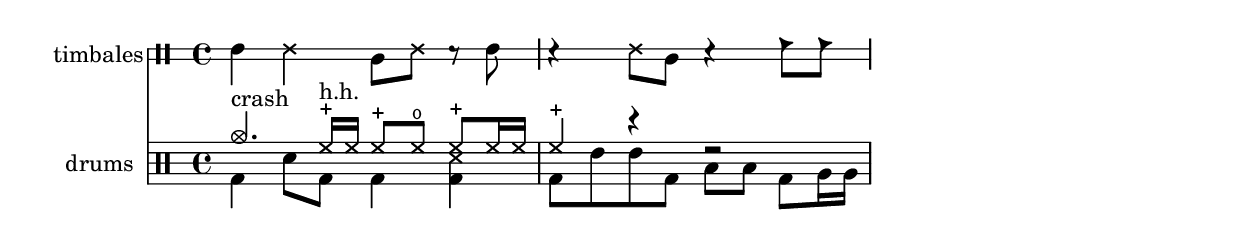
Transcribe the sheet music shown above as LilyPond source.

%% Do not edit this file; it is auto-generated from LSR http://lsr.dsi.unimi.it
%% This file is in the public domain.
\version "2.12.0"

\header {
  lsrtags = "rhythms, percussion"

  texidoces = "
Mediante la utilización de las potentes herramientas preconfiguradas
como la función @code{\\drummode} y el contexto @code{DrumStaff}, la
introducción de partes para percusión es muy fácil: las percusiones se
sitúan en sus propias posiciones de pentagrama (con una clave
especial) y tienen las cabezas correspondientes al instrumento.  Es
posible añadir un símbolo adicional a la percusión o reducir el número
de líneas.

"
  doctitlees = "Escritura de partes de percusión"

  texidocfr = "
Grâce à la puissance des outils préconfigurés tels que la fonction
@code{\\drummode} et le contexte @code{DrumStaff}, la saisie de 
parties pour percussions est extrêmement simplifiée : chaque composant
d'une batterie trouve sa place sur une portée dédiée (avec une clef 
spécifique) et les têtes de note sont spécifiques à chaque élément.  
Il est également possible d'affecter un symbole particulier à chaque 
élément, tout comme de restreindre le nombre de lignes de la portée.

"

  doctitlefr = "Ajout de parties de batterie"


  texidoc = "
Using the powerful pre-configured tools such as the @code{\\drummode}
function and the @code{DrumStaff} context, inputting drum parts is
quite easy: drums are placed at their own staff positions (with a
special clef symbol) and have note heads according to the drum.
Attaching an extra symbol to the drum or restricting the number of
lines is possible. 

"
  doctitle = "Adding drum parts"
} % begin verbatim

drh = \drummode { cymc4.^"crash" hhc16^"h.h." hh hhc8 hho hhc8 hh16 hh hhc4 r4 r2 }
drl = \drummode { bd4 sn8 bd bd4 << bd ss >>  bd8 tommh tommh bd toml toml bd tomfh16 tomfh }
timb = \drummode { timh4 ssh timl8 ssh r timh r4 ssh8 timl r4 cb8 cb }

\score {
  <<
    \new DrumStaff \with {
      drumStyleTable = #timbales-style
      \override StaffSymbol #'line-count = #2
      \override BarLine #'bar-size = #2
    } <<
      \set Staff.instrumentName = #"timbales"
      \timb
    >>
    \new DrumStaff <<
      \set Staff.instrumentName = #"drums"
      \new DrumVoice { \stemUp \drh }
      \new DrumVoice { \stemDown \drl }
    >>
  >>
  \layout { }
  \midi {
    \context {
      \Score
      tempoWholesPerMinute = #(ly:make-moment 120 4)
    }
  }
}
